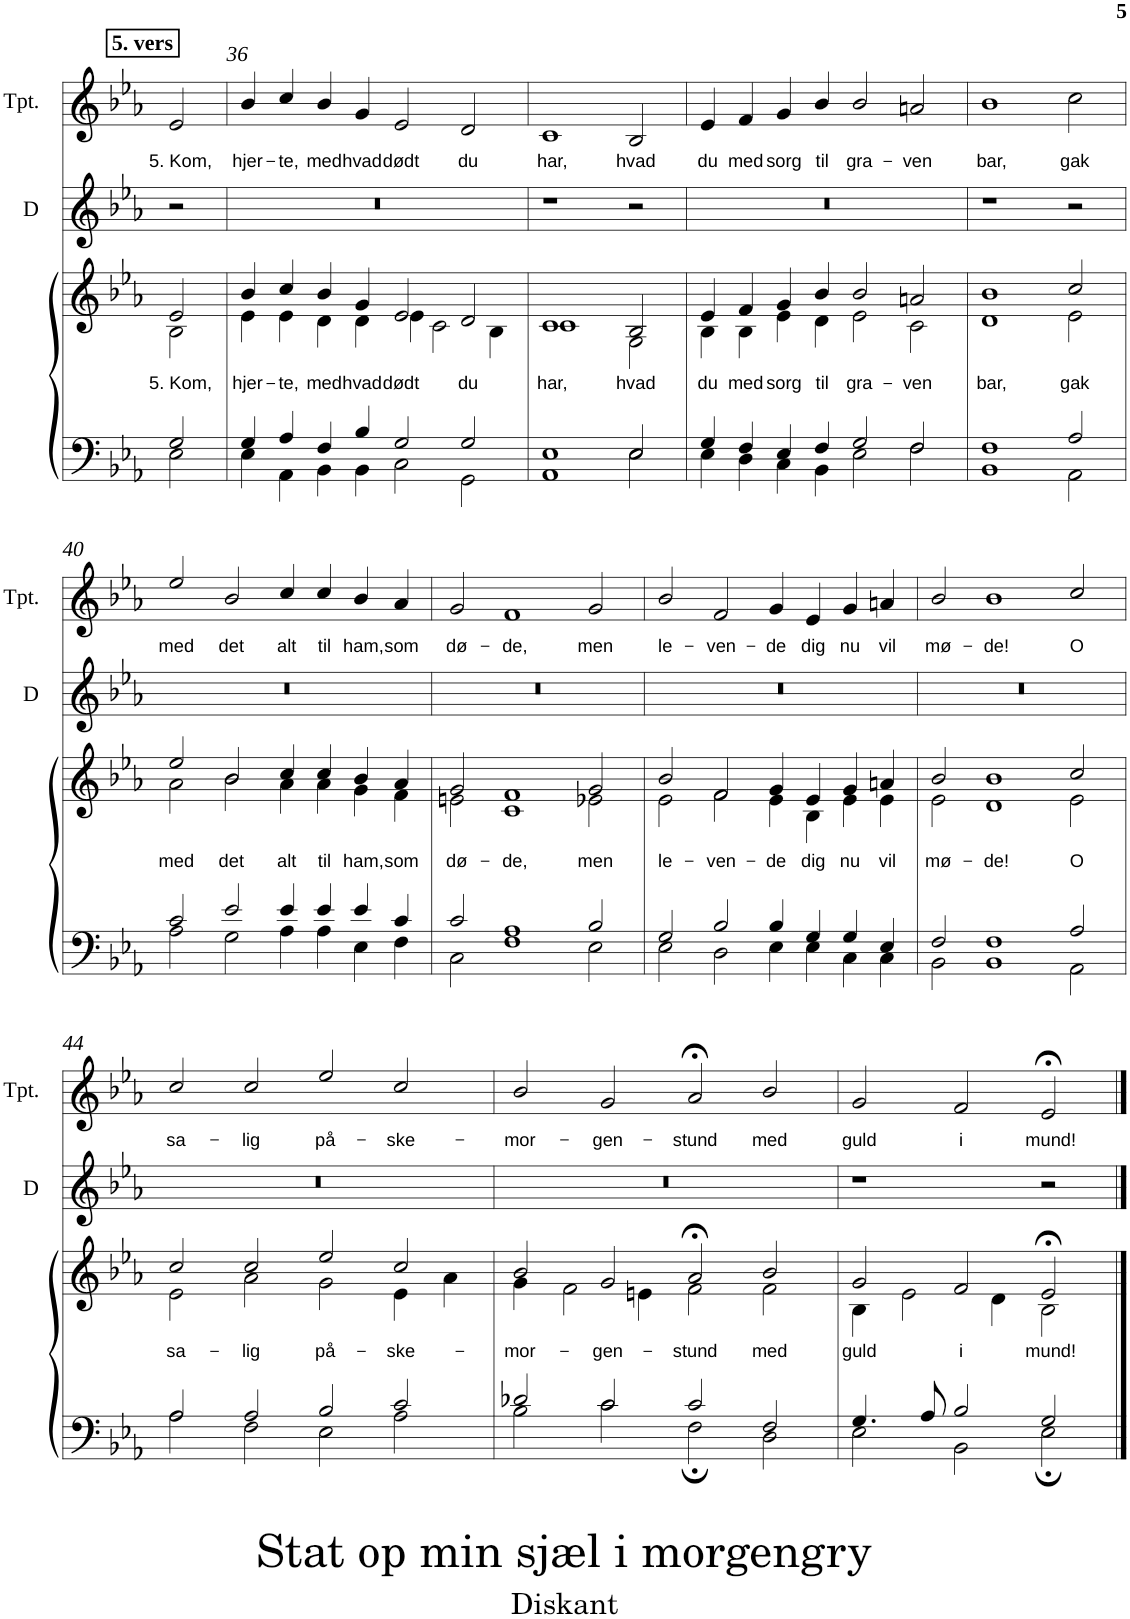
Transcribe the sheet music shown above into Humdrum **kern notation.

**kern	**kern	**text	**kern	**kern	**text
*part3	*part3	*part3	*part2	*part1	*part1
*staff4	*staff3	*staff3	*staff2	*staff1	*staff1
*I"Piano	*	*	*I"Diskant	*I"Trompet	*
*I'Pno	*	*	*I'D	*I'Tpt.	*
!!LO:PB:g=z
*clefF4	*clefG2	*	*clefG2	*clefG2	*
*	*	*	*	*Trd1c2	*
*k[b-e-a-]	*k[b-e-a-]	*	*k[b-e-a-]	*k[b-e-a-]	*
*E-:	*E-:	*	*E-:	*E-:	*
*M4/2	*M4/2	*	*M4/2	*M4/2	*
*met(c|)	*met(c|)	*	*met(c|)	*met(c|)	*
!!LO:REH:place=s1:a:B:cj:t=5. vers
=35X4	=35X4	=35X4	=35X4	=35X4	=35X4
*^	*	*	*	*	*
!	!	!	!LO:LY:b	!	!	!LO:LY:b
*	*	*^	*	*	*	*
2G/	2E-\	2e-/	2B-\	5. Kom,	2r	2e-/	5. Kom,
=36	=36	=36	=36	=36	=36	=36	=36
!	!	!	!	!LO:LY:b	!	!	!LO:LY:b
4G/	4E-\	4b-/	4e-\	hjer-	0r	4b-/	hjer-
!	!	!	!	!LO:LY:b	!	!	!LO:LY:b
4A-/	4AA-\	4cc/	4e-\	-te,	.	4cc/	-te,
!	!	!	!	!LO:LY:b	!	!	!LO:LY:b
4F/	4BB-\	4b-/	4d\	med	.	4b-/	med
!	!	!	!	!LO:LY:b	!	!	!LO:LY:b
4B-/	4BB-\	4g/	4d\	hvad	.	4g/	hvad
!	!	!	!	!LO:LY:b	!	!	!LO:LY:b
2G/	2C\	2e-/	4e-\	dødt	.	2e-/	dødt
.	.	.	2c\	.	.	.	.
!	!	!	!	!LO:LY:b	!	!	!LO:LY:b
2G/	2GG\	2d/	.	du	.	2d/	du
.	.	.	4B-\	.	.	.	.
=37	=37	=37	=37	=37	=37	=37	=37
!	!	!	!	!LO:LY:b	!	!	!LO:LY:b
1E-	1AA-	1c	1c	har,	1r	1c	har,
!	!	!	!	!LO:LY:b	!	!	!LO:LY:b
2E-/	2E-\	2B-/	2G\	hvad	2r	2B-/	hvad
=38	=38	=38	=38	=38	=38	=38	=38
!	!	!	!	!LO:LY:b	!	!	!LO:LY:b
4G/	4E-\	4e-/	4B-\	du	0r	4e-/	du
!	!	!	!	!LO:LY:b	!	!	!LO:LY:b
4F/	4D\	4f/	4B-\	med	.	4f/	med
!	!	!	!	!LO:LY:b	!	!	!LO:LY:b
4E-/	4C\	4g/	4e-\	sorg	.	4g/	sorg
!	!	!	!	!LO:LY:b	!	!	!LO:LY:b
4F/	4BB-\	4b-/	4d\	til	.	4b-/	til
!	!	!	!	!LO:LY:b	!	!	!LO:LY:b
2G/	2E-\	2b-/	2e-\	gra-	.	2b-/	gra-
!	!	!	!	!LO:LY:b	!	!	!LO:LY:b
2F/	2F\	2an/	2c\	-ven	.	2an/	-ven
=39	=39	=39	=39	=39	=39	=39	=39
!	!	!	!	!LO:LY:b	!	!	!LO:LY:b
1F	1BB-	1b-	1d	bar,	1r	1b-	bar,
!	!	!	!	!LO:LY:b	!	!	!LO:LY:b
2A-/	2AA-\	2cc/	2e-\	gak	2r	2cc\	gak
!!LO:LB:g=z
=40	=40	=40	=40	=40	=40	=40	=40
!	!	!	!	!LO:LY:b	!	!	!LO:LY:b
2c/	2A-\	2ee-/	2a-\	med	0r	2ee-/	med
!	!	!	!	!LO:LY:b	!	!	!LO:LY:b
2e-/	2G\	2b-/	2b-\	det	.	2b-/	det
!	!	!	!	!LO:LY:b	!	!	!LO:LY:b
4e-/	4A-\	4cc/	4a-\	alt	.	4cc/	alt
!	!	!	!	!LO:LY:b	!	!	!LO:LY:b
4e-/	4A-\	4cc/	4a-\	til	.	4cc/	til
!	!	!	!	!LO:LY:b	!	!	!LO:LY:b
4e-/	4E-\	4b-/	4g\	ham,	.	4b-/	ham,
!	!	!	!	!LO:LY:b	!	!	!LO:LY:b
4c/	4F\	4a-/	4f\	som	.	4a-/	som
=41	=41	=41	=41	=41	=41	=41	=41
!	!	!	!	!LO:LY:b	!	!	!LO:LY:b
2c/	2C\	2g/	2en\	dø-	0r	2g/	dø-
!	!	!	!	!LO:LY:b	!	!	!LO:LY:b
1A-	1F	1f	1c	-de,	.	1f	-de,
!	!	!	!	!LO:LY:b	!	!	!LO:LY:b
2B-/	2E-\	2g/	2e-X\	men	.	2g/	men
=42	=42	=42	=42	=42	=42	=42	=42
!	!	!	!	!LO:LY:b	!	!	!LO:LY:b
2G/	2E-\	2b-/	2e-\	le-	0r	2b-/	le-
!	!	!	!	!LO:LY:b	!	!	!LO:LY:b
2B-/	2D\	2f/	2f\	-ven-	.	2f/	-ven-
!	!	!	!	!LO:LY:b	!	!	!LO:LY:b
4B-/	4E-\	4g/	4e-\	-de	.	4g/	-de
!	!	!	!	!LO:LY:b	!	!	!LO:LY:b
4G/	4E-\	4e-/	4B-\	dig	.	4e-/	dig
!	!	!	!	!LO:LY:b	!	!	!LO:LY:b
4G/	4C\	4g/	4e-\	nu	.	4g/	nu
!	!	!	!	!LO:LY:b	!	!	!LO:LY:b
4E-/	4C\	4an/	4e-\	vil	.	4an/	vil
=43	=43	=43	=43	=43	=43	=43	=43
!	!	!	!	!LO:LY:b	!	!	!LO:LY:b
2F/	2BB-\	2b-/	2e-\	mø-	0r	2b-/	mø-
!	!	!	!	!LO:LY:b	!	!	!LO:LY:b
1F	1BB-	1b-	1d	-de!	.	1b-	-de!
!	!	!	!	!LO:LY:b	!	!	!LO:LY:b
2A-/	2AA-\	2cc/	2e-\	O	.	2cc/	O
!!LO:LB:g=z
=44	=44	=44	=44	=44	=44	=44	=44
!	!	!	!	!LO:LY:b	!	!	!LO:LY:b
2A-/	2A-\	2cc/	2e-\	sa-	0r	2cc/	sa-
!	!	!	!	!LO:LY:b	!	!	!LO:LY:b
2A-/	2F\	2cc/	2a-\	-lig	.	2cc/	-lig
!	!	!	!	!LO:LY:b	!	!	!LO:LY:b
2B-/	2E-\	2ee-/	2g\	på-	.	2ee-/	på-
!	!	!	!	!LO:LY:b	!	!	!LO:LY:b
2c/	2A-\	2cc/	4e-\	-ske-	.	2cc/	-ske-
.	.	.	4a-\	.	.	.	.
=45	=45	=45	=45	=45	=45	=45	=45
!	!	!	!	!LO:LY:b	!	!	!LO:LY:b
2d-X/	2B-\	2b-/	4g\	-mor-	0r	2b-/	-mor-
.	.	.	2f\	.	.	.	.
!	!	!	!	!LO:LY:b	!	!	!LO:LY:b
2c/	2c\	2g/	.	-gen-	.	2g/	-gen-
.	.	.	4en\	.	.	.	.
!	!	!	!	!LO:LY:b	!	!	!LO:LY:b
2c/	2F;\	2a-;</	2f\	-stund	.	2a-;</	-stund
!	!	!	!	!LO:LY:b	!	!	!LO:LY:b
2F/	2D\	2b-/	2f\	med	.	2b-/	med
=46	=46	=46	=46	=46	=46	=46	=46
!	!	!	!	!LO:LY:b	!	!	!LO:LY:b
4.G/	2E-\	2g/	4B-\	guld	1r	2g/	guld
.	.	.	2e-\	.	.	.	.
8A-/	.	.	.	.	.	.	.
!	!	!	!	!LO:LY:b	!	!	!LO:LY:b
2B-/	2BB-\	2f/	.	i	.	2f/	i
.	.	.	4d\	.	.	.	.
!	!	!	!	!LO:LY:b	!	!	!LO:LY:b
2G/	2E-;\	2e-;</	2B-\	mund!	2r	2e-;</	mund!
*v	*v	*	*	*	*	*	*
*	*v	*v	*	*	*	*
==	==	==	==	==	==
*-	*-	*-	*-	*-	*-
